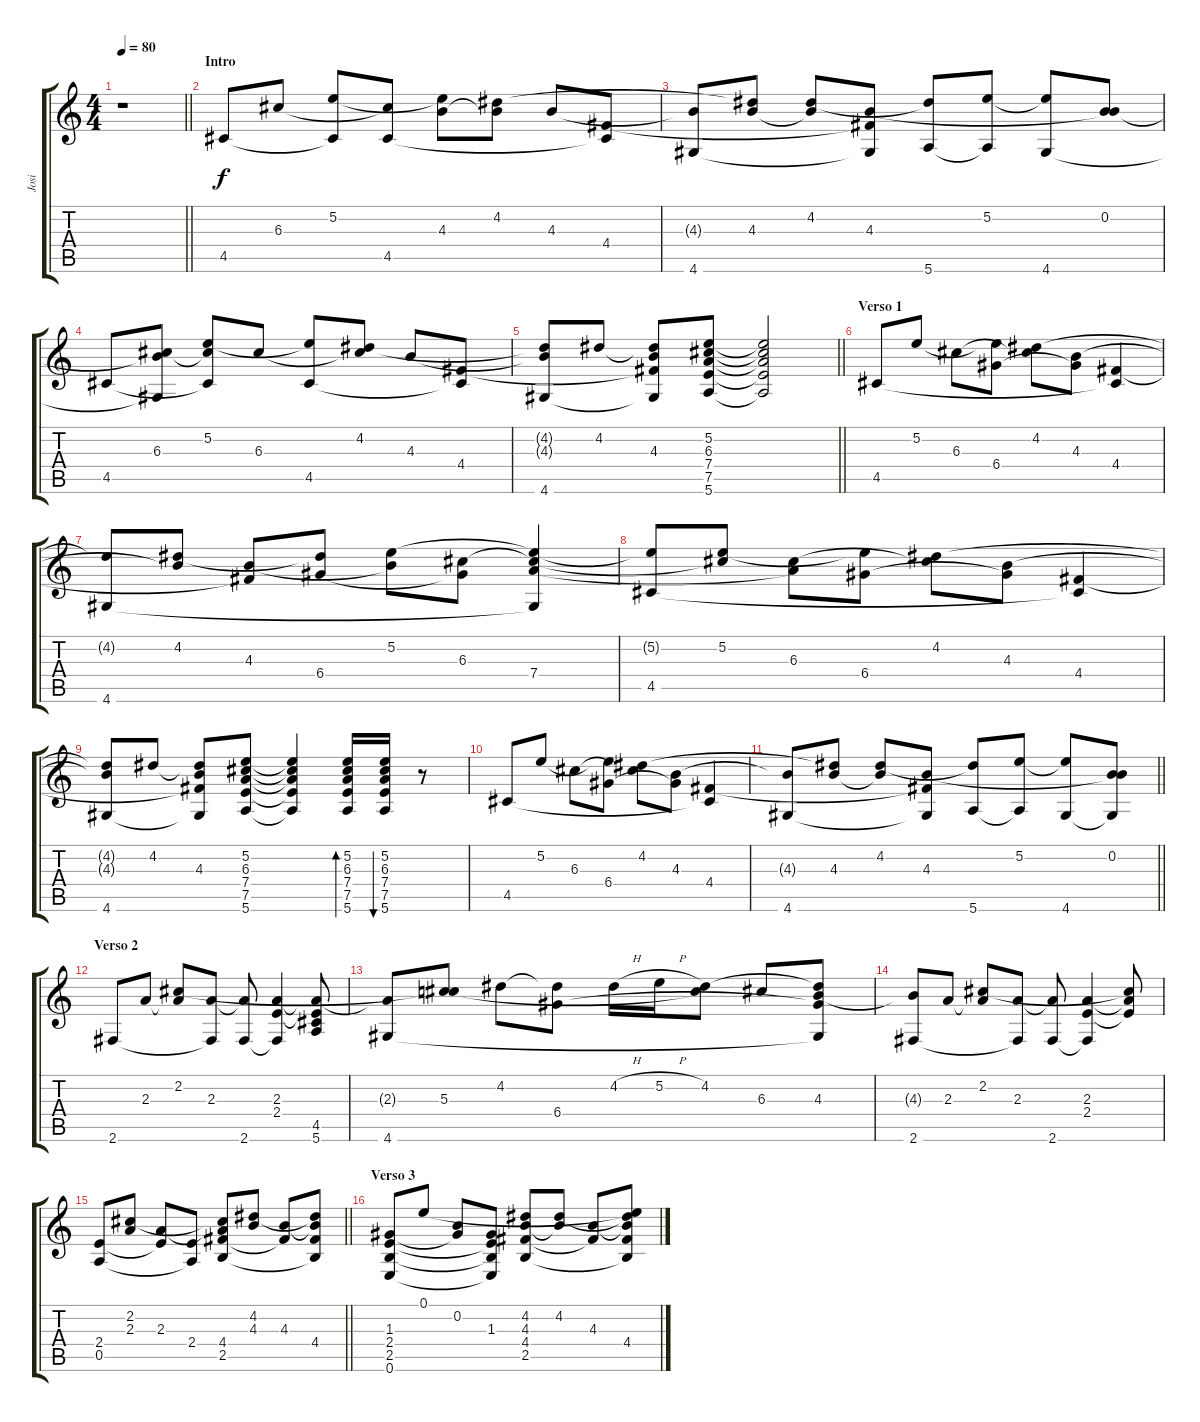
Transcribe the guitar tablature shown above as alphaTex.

\track ("Josi" "Josi") {instrument acousticguitarsteel}
\staff {score tabs}
\tuning (E4 B3 G3 D3 A2 E2) {hide}
\ts (4 4)
\tempo 80
\clef g2
\barLineRight lightlight
\ks c
r.1{dy f instrument acousticguitarsteel} |
\section ("" "Intro")
4.5.8 6.3.8 (5.2 4.5{t}).8 (6.3{t} 4.5).8 (5.2{t} 4.3).8 (4.2 4.3{t}).8 4.3.8 (4.4 4.5{t}).8 |
(4.3{t} 4.6).8 (4.2{t} 4.3).8 (4.2 4.3{t}).8 (4.3 4.4{t} 4.6{t}).8 (4.2{t} 5.6).8 (5.2 5.6{t}).8 (5.2{t} 4.6).8 (0.2 4.3{t}).8 |
4.5.8 (0.2{t} 6.3 4.6{t}).8 (5.2 6.3{t} 4.5{t}).8 6.3.8 (5.2{t} 4.5).8 (4.2 6.3{t}).8 4.3.8 (4.4 4.5{t}).8 |
\barLineRight lightlight
(4.2{t} 4.3{t} 4.6).8 4.2.8 (4.2{t} 4.3 4.4{t} 4.6{t}).8 (5.2 6.3 7.4 7.5 5.6).8 (5.2{t} 6.3{t} 7.4{t} 7.5{t} 5.6{t}).2 |
\section ("" "Verso 1")
4.5.8 5.2.8 6.3.8 (5.2{t} 6.4).8 (4.2 6.3{t}).8 (4.3 6.4{t}).8 (4.4 4.5{t}).4 |
(4.2{t} 4.6).8 (4.2 4.3{t}).8 (4.3 4.4{t}).8 (4.2{t} 6.4).8 (5.2 4.3{t}).8 (6.3 6.4{t}).8 (5.2{t} 6.3{t} 7.4 4.6{t}).4 |
(5.2{t} 4.5).8 (5.2 6.3{t}).8 (6.3 7.4{t}).8 (5.2{t} 6.4).8 (4.2 6.3{t}).8 (4.3 6.4{t}).8 (4.4 4.5{t}).4 |
(4.2{t} 4.3{t} 4.6).8 4.2.8 (4.2{t} 4.3 4.4{t} 4.6{t}).8 (5.2 6.3 7.4 7.5 5.6).8 (5.2{t} 6.3{t} 7.4{t} 7.5{t} 5.6{t}).4 (5.2 6.3 7.4 7.5 5.6).16{bd 60} (5.2 6.3 7.4 7.5 5.6).16{bu 60} r.8 |
4.5.8 5.2.8 6.3.8 (5.2{t} 6.4).8 (4.2 6.3{t}).8 (4.3 6.4{t}).8 (4.4 4.5{t}).4 |
\barLineRight lightlight
(4.3{t} 4.6).8 (4.2{t} 4.3).8 (4.2 4.3{t}).8 (4.3 4.4{t} 4.6{t}).8 (4.2{t} 5.6).8 (5.2 5.6{t}).8 (5.2{t} 4.6).8 (0.2 4.3{t} 4.6{t}).8 |
\section ("" "Verso 2")
2.6.8 2.3.8 (2.2 2.3{t}).8 (2.3 2.6{t}).8 (2.3{t} 2.6).8 (2.3 2.4 2.6{t}).4 (2.3{t} 2.4{t} 4.5 5.6).8 |
(2.3{t} 4.6).8 (2.2{t} 5.3).8 4.2.8 (4.2{t} 6.4).8 4.2{h}.16 5.2{h}.16 (4.2 5.3{t}).8 6.3.8 (4.2{t} 4.3 6.4{t} 4.6{t}).8 |
(4.3{t} 2.6).8 2.3.8 (2.2 2.3{t}).8 (2.3 2.6{t}).8 (2.3{t} 2.6).8 (2.3 2.4 2.6{t}).4 (2.2{t} 2.3{t} 2.4{t}).8 |
\barLineRight lightlight
(2.4 0.5).8 (2.2 2.3).8 (2.3 2.4{t}).8 (2.4 0.5{t}).8 (2.2{t} 2.3{t} 4.4 2.5).8 (4.2 4.3).8 (4.3 4.4{t}).8 (4.2{t} 4.3{t} 4.4 2.5{t}).8 |
\section ("" "Verso 3")
(1.3 2.4 2.5 0.6).8 0.1.8 (0.2 1.3{t}).8 (1.3 2.4{t} 2.5{t} 0.6{t}).8 (4.2 4.3 4.4 2.5).8 (4.2 4.3{t}).8 (4.3 4.4{t}).8 (0.1{t} 4.2{t} 4.3{t} 4.4 2.5{t}).8
